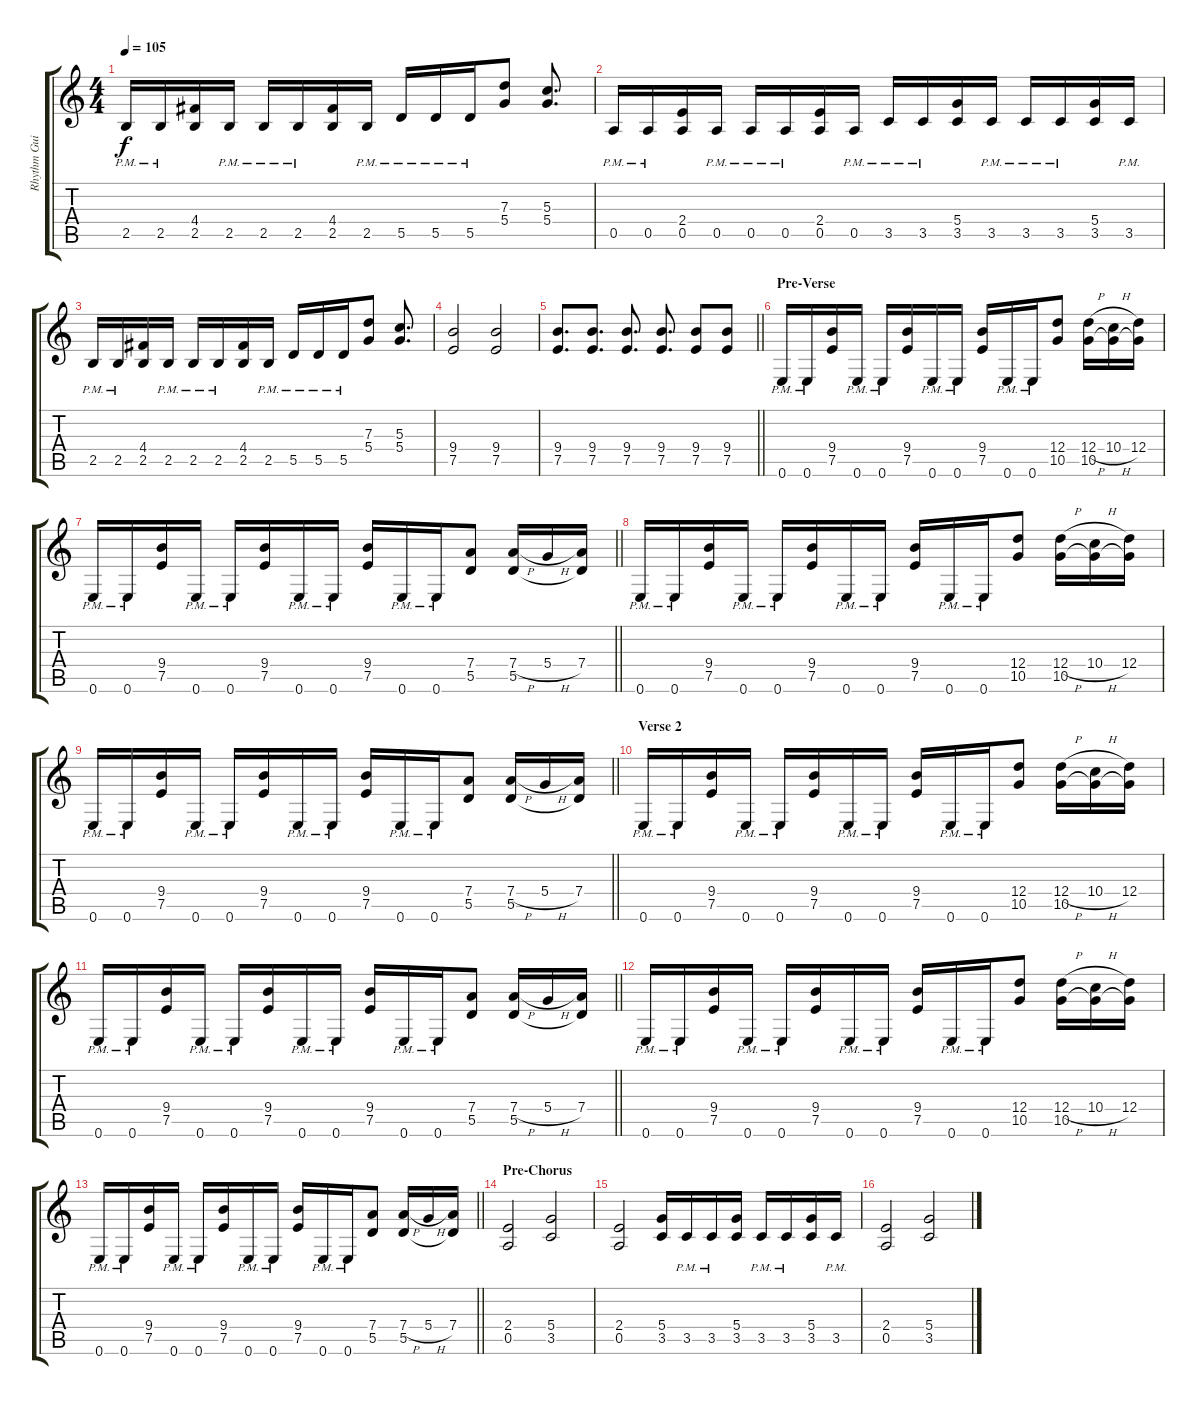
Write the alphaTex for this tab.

\track ("Rhythm Guitar" "Rhythm Gui") {instrument distortionguitar}
\staff {score tabs}
\tuning (E4 B3 G3 D3 A2 E2) {hide}
\ts (4 4)
\tempo 105
\clef g2
\ks c
2.5{pm}.16{dy f} 2.5{pm}.16 (4.4 2.5).16 2.5{pm}.16 2.5{pm}.16 2.5{pm}.16 (4.4 2.5).16 2.5{pm}.16 5.5{pm}.16 5.5{pm}.16 5.5{pm}.16 (7.3 5.4).8 (5.3 5.4).8{d} |
0.5{pm}.16 0.5{pm}.16 (2.4 0.5).16 0.5{pm}.16 0.5{pm}.16 0.5{pm}.16 (2.4 0.5).16 0.5{pm}.16 3.5{pm}.16 3.5{pm}.16 (5.4 3.5).16 3.5{pm}.16 3.5{pm}.16 3.5{pm}.16 (5.4 3.5).16 3.5{pm}.16 |
2.5{pm}.16 2.5{pm}.16 (4.4 2.5).16 2.5{pm}.16 2.5{pm}.16 2.5{pm}.16 (4.4 2.5).16 2.5{pm}.16 5.5{pm}.16 5.5{pm}.16 5.5{pm}.16 (7.3 5.4).8 (5.3 5.4).8{d} |
(9.4 7.5).2 (9.4 7.5).2 |
\barLineRight lightlight
(9.4 7.5).8{d} (9.4 7.5).8{d} (9.4 7.5).8{d} (9.4 7.5).8{d} (9.4 7.5).8 (9.4 7.5).8 |
\section ("" "Pre-Verse")
0.6{pm}.16 0.6{pm}.16 (9.4 7.5).16 0.6{pm}.16 0.6{pm}.16 (9.4 7.5).16 0.6{pm}.16 0.6{pm}.16 (9.4 7.5).16 0.6{pm}.16 0.6{pm}.16 (12.4 10.5).8 (12.4{h} 10.5).16 (10.4{h} 10.5{t}).16 (12.4 10.5{t}).16 |
\barLineRight lightlight
0.6{pm}.16 0.6{pm}.16 (9.4 7.5).16 0.6{pm}.16 0.6{pm}.16 (9.4 7.5).16 0.6{pm}.16 0.6{pm}.16 (9.4 7.5).16 0.6{pm}.16 0.6{pm}.16 (7.4 5.5).8 (7.4{h} 5.5).16 5.4{h}.16 (7.4 5.5{t}).16 |
0.6{pm}.16 0.6{pm}.16 (9.4 7.5).16 0.6{pm}.16 0.6{pm}.16 (9.4 7.5).16 0.6{pm}.16 0.6{pm}.16 (9.4 7.5).16 0.6{pm}.16 0.6{pm}.16 (12.4 10.5).8 (12.4{h} 10.5).16 (10.4{h} 10.5{t}).16 (12.4 10.5{t}).16 |
\barLineRight lightlight
0.6{pm}.16 0.6{pm}.16 (9.4 7.5).16 0.6{pm}.16 0.6{pm}.16 (9.4 7.5).16 0.6{pm}.16 0.6{pm}.16 (9.4 7.5).16 0.6{pm}.16 0.6{pm}.16 (7.4 5.5).8 (7.4{h} 5.5).16 5.4{h}.16 (7.4 5.5{t}).16 |
\section ("" "Verse 2")
0.6{pm}.16 0.6{pm}.16 (9.4 7.5).16 0.6{pm}.16 0.6{pm}.16 (9.4 7.5).16 0.6{pm}.16 0.6{pm}.16 (9.4 7.5).16 0.6{pm}.16 0.6{pm}.16 (12.4 10.5).8 (12.4{h} 10.5).16 (10.4{h} 10.5{t}).16 (12.4 10.5{t}).16 |
\barLineRight lightlight
0.6{pm}.16 0.6{pm}.16 (9.4 7.5).16 0.6{pm}.16 0.6{pm}.16 (9.4 7.5).16 0.6{pm}.16 0.6{pm}.16 (9.4 7.5).16 0.6{pm}.16 0.6{pm}.16 (7.4 5.5).8 (7.4{h} 5.5).16 5.4{h}.16 (7.4 5.5{t}).16 |
0.6{pm}.16 0.6{pm}.16 (9.4 7.5).16 0.6{pm}.16 0.6{pm}.16 (9.4 7.5).16 0.6{pm}.16 0.6{pm}.16 (9.4 7.5).16 0.6{pm}.16 0.6{pm}.16 (12.4 10.5).8 (12.4{h} 10.5).16 (10.4{h} 10.5{t}).16 (12.4 10.5{t}).16 |
\barLineRight lightlight
0.6{pm}.16 0.6{pm}.16 (9.4 7.5).16 0.6{pm}.16 0.6{pm}.16 (9.4 7.5).16 0.6{pm}.16 0.6{pm}.16 (9.4 7.5).16 0.6{pm}.16 0.6{pm}.16 (7.4 5.5).8 (7.4{h} 5.5).16 5.4{h}.16 (7.4 5.5{t}).16 |
\section ("" "Pre-Chorus")
(2.4 0.5).2 (5.4 3.5).2 |
(2.4 0.5).2 (5.4 3.5).16 3.5{pm}.16 3.5{pm}.16 (5.4 3.5).16 3.5{pm}.16 3.5{pm}.16 (5.4 3.5).16 3.5{pm}.16 |
(2.4 0.5).2 (5.4 3.5).2
